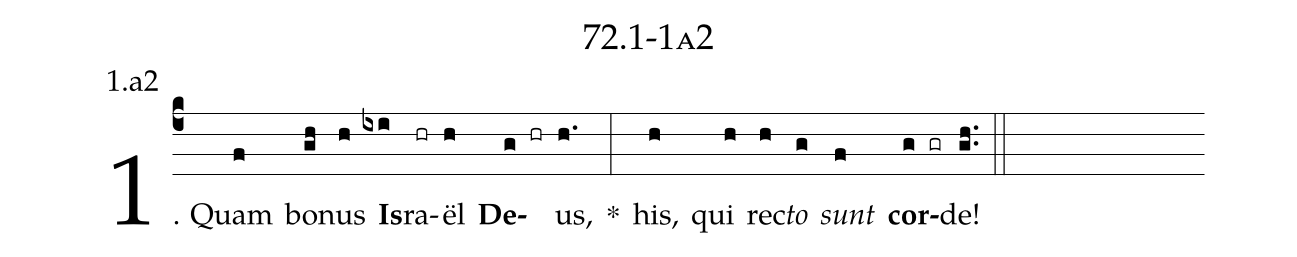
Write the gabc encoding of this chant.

name: 72.1-1a2;
annotation: 1.a2;
%%
(c4)1. Quam(f) bo(gh)nus(h) <b>Is</b>(ixi)ra(hr)ël(h) <b>De</b>(g hr)us,(h.) *(:) his,(h) qui(h) rec(h)<i>to</i>(g) <i>sunt</i>(f) <b>cor</b>(g gr)de!(gh..) (::)


%E(h) u(h) o(g) u(f) a(g) e.(gh..) (::)
